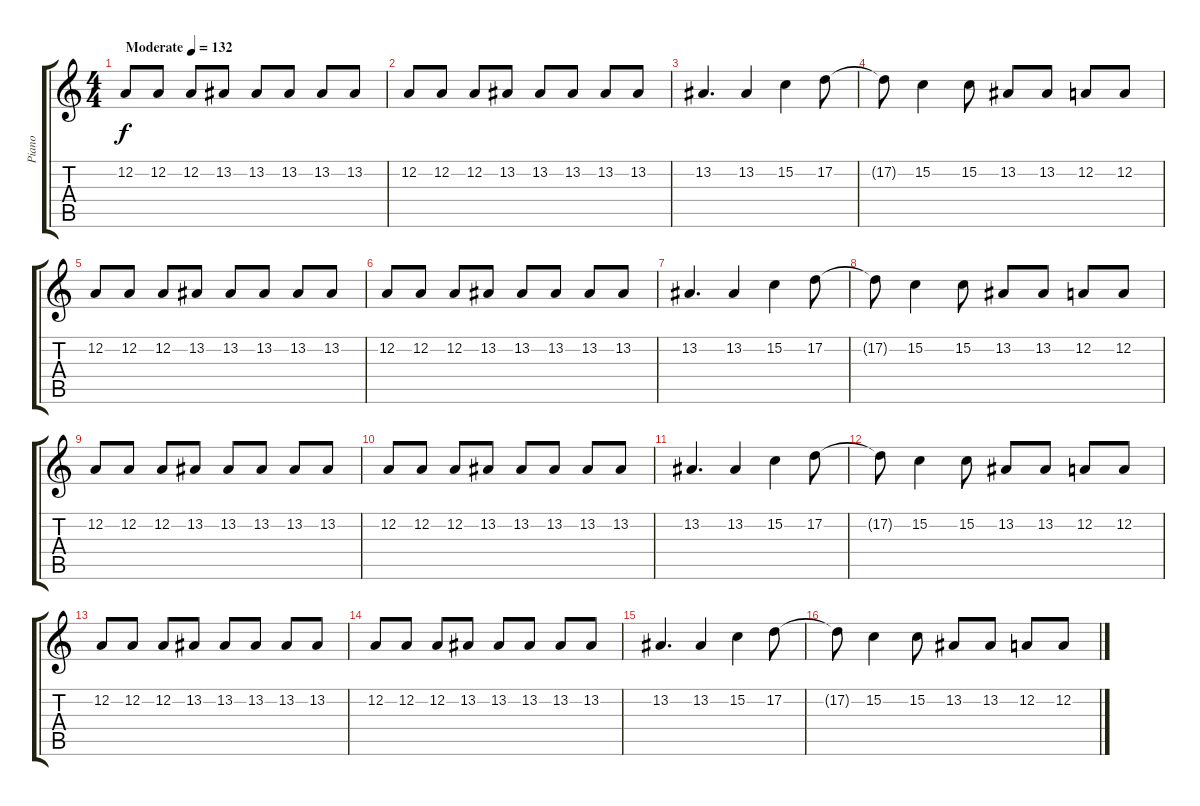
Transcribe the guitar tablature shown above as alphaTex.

\track ("Piano" "Piano") {instrument electricgrandpiano}
\staff {score tabs}
\tuning (D4 A3 F3 C3 G2 C2) {hide}
\ts (4 4)
\tempo (132 "Moderate")
\clef g2
\ks c
12.2.8{dy f instrument electricgrandpiano} 12.2.8 12.2.8 13.2.8 13.2.8 13.2.8 13.2.8 13.2.8 |
12.2.8 12.2.8 12.2.8 13.2.8 13.2.8 13.2.8 13.2.8 13.2.8 |
13.2.4{d} 13.2.4 15.2.4 17.2.8 |
17.2{t}.8 15.2.4 15.2.8 13.2.8 13.2.8 12.2.8 12.2.8 |
12.2.8 12.2.8 12.2.8 13.2.8 13.2.8 13.2.8 13.2.8 13.2.8 |
12.2.8 12.2.8 12.2.8 13.2.8 13.2.8 13.2.8 13.2.8 13.2.8 |
13.2.4{d} 13.2.4 15.2.4 17.2.8 |
17.2{t}.8 15.2.4 15.2.8 13.2.8 13.2.8 12.2.8 12.2.8 |
12.2.8 12.2.8 12.2.8 13.2.8 13.2.8 13.2.8 13.2.8 13.2.8 |
12.2.8 12.2.8 12.2.8 13.2.8 13.2.8 13.2.8 13.2.8 13.2.8 |
13.2.4{d} 13.2.4 15.2.4 17.2.8 |
17.2{t}.8 15.2.4 15.2.8 13.2.8 13.2.8 12.2.8 12.2.8 |
12.2.8 12.2.8 12.2.8 13.2.8 13.2.8 13.2.8 13.2.8 13.2.8 |
12.2.8 12.2.8 12.2.8 13.2.8 13.2.8 13.2.8 13.2.8 13.2.8 |
13.2.4{d} 13.2.4 15.2.4 17.2.8 |
17.2{t}.8 15.2.4 15.2.8 13.2.8 13.2.8 12.2.8 12.2.8
